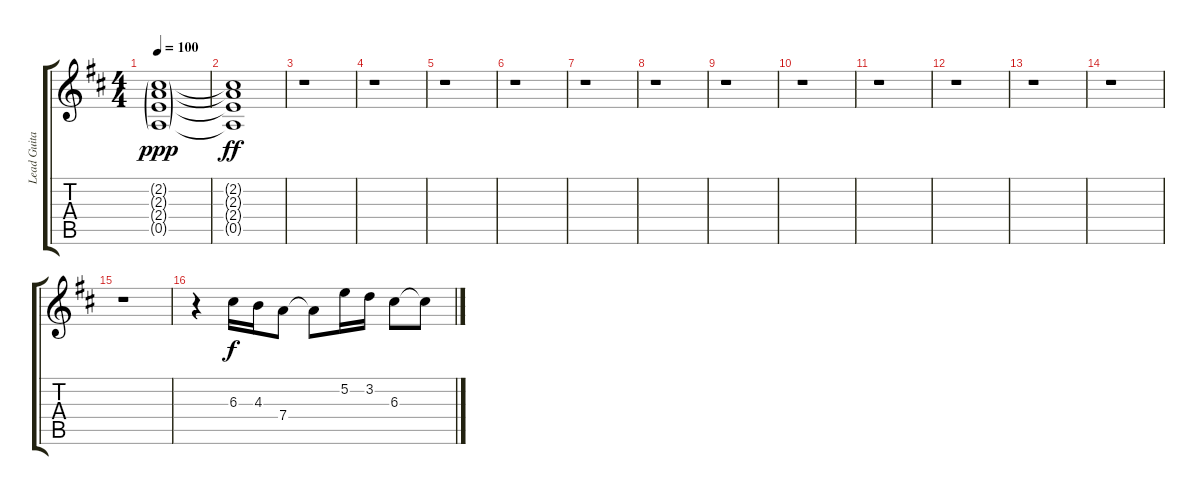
\track ("Lead Guitar" "Lead Guita") {instrument electricguitarjazz}
\staff {score tabs}
\tuning (E4 B3 G3 D3 A2 E2) {hide}
\ts (4 4)
\tempo 100
\clef g2
\ks d
(2.2{g} 2.3{g} 2.4{g} 0.5{g}).1{dy ppp} |
(2.2{t} 2.3{t} 2.4{t} 0.5{t}).1{dy ff} |
r.1 |
r.1 |
r.1 |
r.1 |
r.1 |
r.1 |
r.1 |
r.1 |
r.1 |
r.1 |
r.1 |
r.1 |
r.1 |
r.4 6.3.16{dy f} 4.3.16 7.4.8 7.4{t}.8 5.2.16 3.2.16 6.3.8 6.3{t}.8
